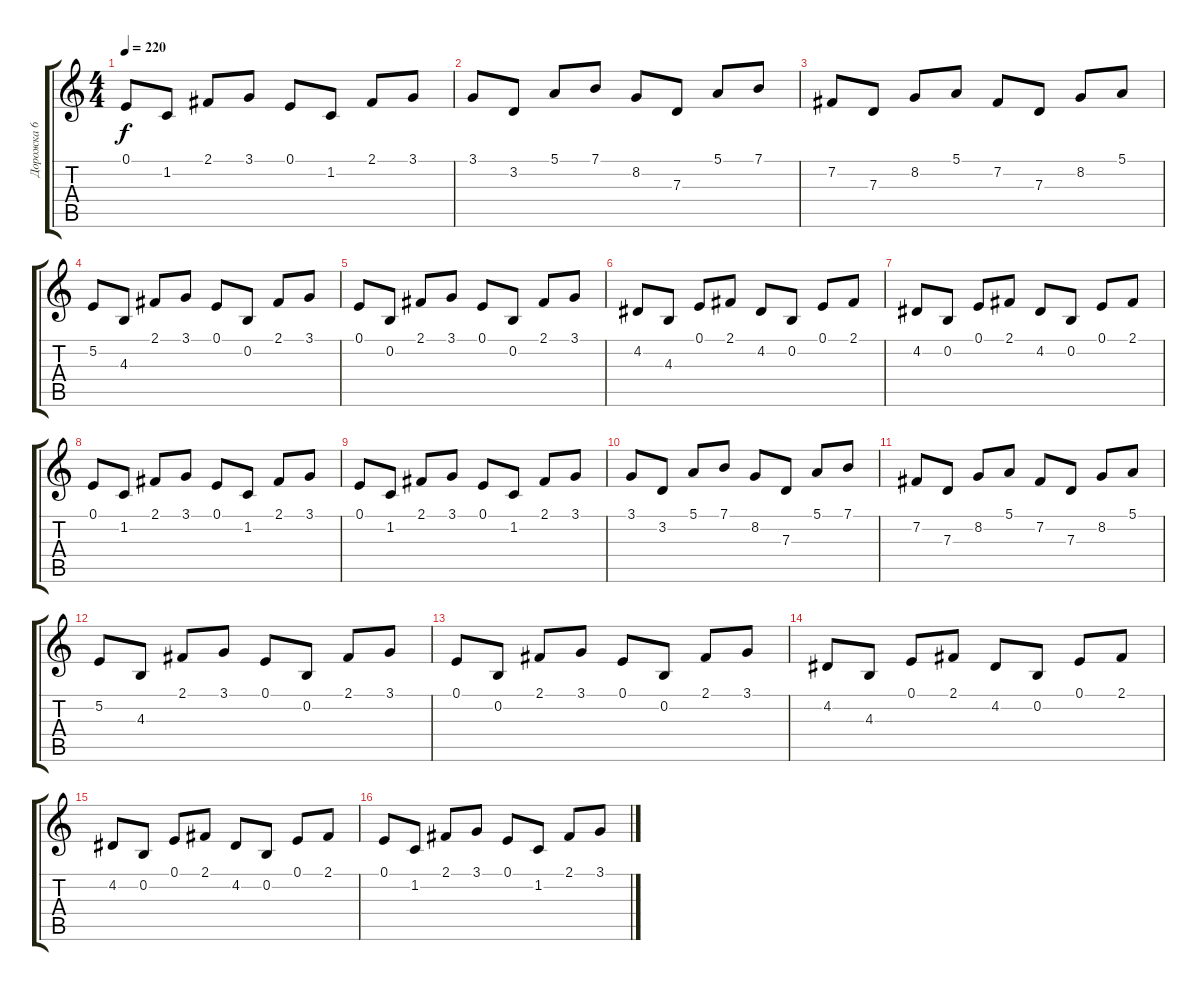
\track ("Дорожка 6" "Дорожка 6") {instrument stringensemble1}
\staff {score tabs}
\tuning (E4 B3 G3 D3 A2 E2) {hide}
\ts (4 4)
\tempo 220
\clef g2
\ks c
0.1.8{dy f} 1.2.8 2.1.8 3.1.8 0.1.8 1.2.8 2.1.8 3.1.8 |
3.1.8 3.2.8 5.1.8 7.1.8 8.2.8 7.3.8 5.1.8 7.1.8 |
7.2.8 7.3.8 8.2.8 5.1.8 7.2.8 7.3.8 8.2.8 5.1.8 |
5.2.8 4.3.8 2.1.8 3.1.8 0.1.8 0.2.8 2.1.8 3.1.8 |
0.1.8 0.2.8 2.1.8 3.1.8 0.1.8 0.2.8 2.1.8 3.1.8 |
4.2.8 4.3.8 0.1.8 2.1.8 4.2.8 0.2.8 0.1.8 2.1.8 |
4.2.8 0.2.8 0.1.8 2.1.8 4.2.8 0.2.8 0.1.8 2.1.8 |
0.1.8 1.2.8 2.1.8 3.1.8 0.1.8 1.2.8 2.1.8 3.1.8 |
0.1.8 1.2.8 2.1.8 3.1.8 0.1.8 1.2.8 2.1.8 3.1.8 |
3.1.8 3.2.8 5.1.8 7.1.8 8.2.8 7.3.8 5.1.8 7.1.8 |
7.2.8 7.3.8 8.2.8 5.1.8 7.2.8 7.3.8 8.2.8 5.1.8 |
5.2.8 4.3.8 2.1.8 3.1.8 0.1.8 0.2.8 2.1.8 3.1.8 |
0.1.8 0.2.8 2.1.8 3.1.8 0.1.8 0.2.8 2.1.8 3.1.8 |
4.2.8 4.3.8 0.1.8 2.1.8 4.2.8 0.2.8 0.1.8 2.1.8 |
4.2.8 0.2.8 0.1.8 2.1.8 4.2.8 0.2.8 0.1.8 2.1.8 |
0.1.8 1.2.8 2.1.8 3.1.8 0.1.8 1.2.8 2.1.8 3.1.8
